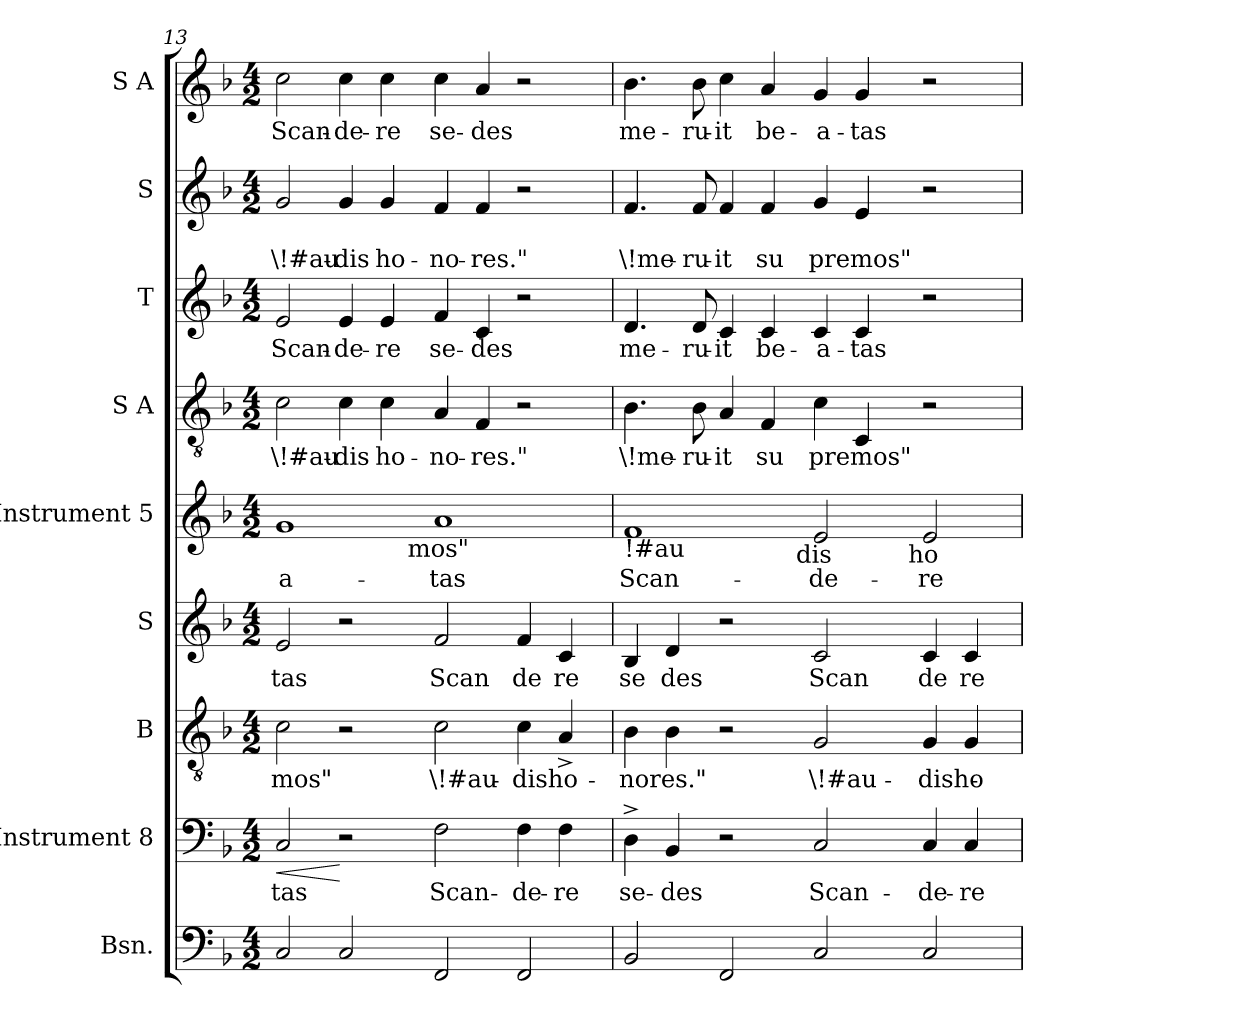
**kern	**kern	**text	**dynam	**kern	**text	**kern	**text	**kern	**text	**kern	**text	**kern	**text	**kern	**text	**text	**kern	**text
*part9	*part8	*part8	*part8	*part7	*part7	*part6	*part6	*part5	*part5	*part4	*part4	*part3	*part3	*part2	*part2	*part2	*part1	*part1
*staff9	*staff8	*staff8	*staff8	*staff7	*staff7	*staff6	*staff6	*staff5	*staff5	*staff4	*staff4	*staff3	*staff3	*staff2	*staff2	*staff2	*staff1	*staff1
*I"Bsn.	*I"Instrument 8	*	*	*I"B	*	*I"S	*	*I"Instrument 5	*	*I"S  A	*	*I"T	*	*I"S	*	*	*I"S  A	*
*I'Bsn.	*	*	*	*	*	*	*	*	*	*	*	*I'T	*	*I'S	*	*	*	*
*clefF4	*clefF4	*	*	*clefGv2	*	*clefG2	*	*clefG2	*	*clefGv2	*	*clefG2	*	*clefG2	*	*	*clefG2	*
*k[b-]	*k[b-]	*	*	*k[b-]	*	*k[b-]	*	*k[b-]	*	*k[b-]	*	*k[b-]	*	*k[b-]	*	*	*k[b-]	*
*F:	*F:	*	*	*F:	*	*F:	*	*F:	*	*F:	*	*F:	*	*F:	*	*	*F:	*
*M4/2	*M4/2	*	*	*M4/2	*	*M4/2	*	*M4/2	*	*M4/2	*	*M4/2	*	*M4/2	*	*	*M4/2	*
=13	=13	=13	=13	=13	=13	=13	=13	=13	=13	=13	=13	=13	=13	=13	=13	=13	=13	=13
!	!	!	!	!	!	!	!	!LO:TX:b:t=pre	!	!	!	!	!	!	!	!	!	!
!	!	!LO:LY:b:cj	!LO:HP:b	!	!LO:LY:b:cj	!	!LO:LY:b:cj	!	!LO:LY:b:cj	!	!LO:LY:b:cj	!	!LO:LY:b:cj	!	!	!LO:LY:b:cj	!	!LO:LY:b:cj
*	*	*	*	*	*	*	*	*^	*	*	*	*	*	*	*	*	*	*
2C/	2C/	-tas	<	2c\	-mos"	2e/	tas	1g	2..ryy	-a-	2c\	\!#au-	2e/	Scan-	2g/	.	\!#au-	2cc\	Scan-
!	!	!	!	!	!	!	!	!	!	!	!	!LO:LY:b:cj	!	!LO:LY:b:cj	!	!	!LO:LY:b:cj	!	!LO:LY:b:cj
2C/	2r	.	[	2r	.	2r	.	.	.	.	4c\	-dis	4e/	-de-	4g/	.	-dis	4cc\	-de-
!	!	!	!	!	!	!	!	!	!	!	!	!LO:LY:b:cj	!	!LO:LY:b:cj	!	!	!LO:LY:b:cj	!	!LO:LY:b:cj
.	.	.	.	.	.	.	.	.	.	.	4c\	ho-	4e/	-re	4g/	.	ho-	4cc\	-re
!	!	!	!	!	!	!	!	!	!LO:TX:b:t=mos"	!	!	!	!	!	!	!	!	!	!
.	.	.	.	.	.	.	.	.	1ryy	.	.	.	.	.	.	.	.	.	.
!	!	!LO:LY:b:cj	!	!	!LO:LY:b:cj	!	!LO:LY:b:cj	!	!	!LO:LY:b:cj	!	!LO:LY:b:cj	!	!LO:LY:b:cj	!	!	!LO:LY:b:cj	!	!LO:LY:b:cj
2FF/	2F\	Scan-	.	2c\	\!#au-	2f/	Scan	1a	.	-tas	4A/	-no-	4f/	se-	4f/	.	-no-	4cc\	se-
!	!	!	!	!	!	!	!	!	!	!	!	!LO:LY:b:cj	!	!LO:LY:b:cj	!	!	!LO:LY:b:cj	!	!LO:LY:b:cj
.	.	.	.	.	.	.	.	.	.	.	4F/	-res."	4c/	-des	4f/	.	-res."	4a/	-des
!	!	!LO:LY:b:cj	!	!	!LO:LY:b:cj	!	!LO:LY:b:cj	!	!	!	!	!	!	!	!	!	!	!	!
2FF/	4F\	-de-	.	4c\	-disho-	4f/	de	.	.	.	2r	.	2r	.	2r	.	.	2r	.
!	!	!LO:LY:b:cj	!	!	!	!	!LO:LY:b:cj	!	!	!	!	!	!	!	!	!	!	!	!
.	4F\	-re	.	4A^>/	.	4c/	re	.	.	.	.	.	.	.	.	.	.	.	.
.	.	.	.	.	.	.	.	.	8ryy	.	.	.	.	.	.	.	.	.	.
=14	=14	=14	=14	=14	=14	=14	=14	=14	=14	=14	=14	=14	=14	=14	=14	=14	=14	=14	=14
!	!	!	!	!	!	!	!	!LO:TX:b:t=!#au	!	!	!	!	!	!	!	!	!	!	!
!	!	!LO:LY:b:cj	!	!	!LO:LY:b	!	!LO:LY:b:cj	!	!	!LO:LY:b:cj	!	!LO:LY:b:cj	!	!LO:LY:b:cj	!	!	!LO:LY:b:cj	!	!LO:LY:b:cj
*	*	*	*	*	*	*	*	*	*^	*	*	*	*	*	*	*	*	*	*
2BB-/	4D^<\	se-	.	4B-\	-nores."	4B-/	se	1f	2...ryy	1ryy	Scan-	4.B-\	\!me-	4.d/	me-	4.f/	.	\!me-	4.b-\	me-
!	!	!LO:LY:b:cj	!	!	!	!	!LO:LY:b:cj	!	!	!	!	!	!	!	!	!	!	!	!	!
.	4BB-/	-des	.	4B-\	.	4d/	des	.	.	.	.	.	.	.	.	.	.	.	.	.
!	!	!	!	!	!	!	!	!	!	!	!	!	!LO:LY:b:cj	!	!LO:LY:b:cj	!	!	!LO:LY:b:cj	!	!LO:LY:b:cj
.	.	.	.	.	.	.	.	.	.	.	.	8B-\	-ru-	8d/	-ru-	8f/	.	-ru-	8b-\	-ru-
!	!	!	!	!	!	!	!	!	!	!	!	!	!LO:LY:b:cj	!	!LO:LY:b:cj	!	!	!LO:LY:b:cj	!	!LO:LY:b:cj
2FF/	2r	.	.	2r	.	2r	.	.	.	.	.	4A/	-it	4c/	-it	4f/	.	-it	4cc\	-it
!	!	!	!	!	!	!	!	!	!	!	!	!	!LO:LY:b:cj	!	!LO:LY:b:cj	!	!	!LO:LY:b:cj	!	!LO:LY:b:cj
.	.	.	.	.	.	.	.	.	.	.	.	4F/	su	4c/	be-	4f/	.	su	4a/	be-
!	!	!	!	!	!	!	!	!	!LO:TX:b:t=dis	!	!	!	!	!	!	!	!	!	!	!
.	.	.	.	.	.	.	.	.	1ryy	.	.	.	.	.	.	.	.	.	.	.
!	!	!LO:LY:b:cj	!	!	!LO:LY:b:cj	!	!LO:LY:b:cj	!	!	!	!LO:LY:b:cj	!	!LO:LY:b:cj	!	!LO:LY:b:cj	!	!	!LO:LY:b:cj	!	!LO:LY:b:cj
2C/	2C/	Scan-	.	2G/	\!#au-	2c/	Scan	2e/	.	4ryy	-de-	4c\	pre	4c/	-a-	4g/	.	pre	4g/	-a-
!	!	!	!	!	!	!	!	!	!	!	!	!	!LO:LY:b:cj	!	!LO:LY:b:cj	!	!	!LO:LY:b:cj	!	!LO:LY:b:cj
.	.	.	.	.	.	.	.	.	.	8ryy	.	4C/	mos"	4c/	-tas	4e/	.	mos"	4g/	-tas
.	.	.	.	.	.	.	.	.	.	16ryy	.	.	.	.	.	.	.	.	.	.
.	.	.	.	.	.	.	.	.	.	64ryy	.	.	.	.	.	.	.	.	.	.
!	!	!	!	!	!	!	!	!	!	!LO:TX:b:t=ho	!	!	!	!	!	!	!	!	!	!
.	.	.	.	.	.	.	.	.	.	2ryy	.	.	.	.	.	.	.	.	.	.
!	!	!LO:LY:b:cj	!	!	!LO:LY:b:cj	!	!LO:LY:b:cj	!	!	!	!LO:LY:b:cj	!	!	!	!	!	!	!	!	!
2C/	4C/	-de-	.	4G/	-disho-	4c/	de	2e/	.	.	-re	2r	.	2r	.	2r	.	.	2r	.
!	!	!LO:LY:b:cj	!	!	!	!	!LO:LY:b:cj	!	!	!	!	!	!	!	!	!	!	!	!	!
.	4C/	-re	.	4G/	.	4c/	re	.	.	.	.	.	.	.	.	.	.	.	.	.
.	.	.	.	.	.	.	.	.	16ryy	.	.	.	.	.	.	.	.	.	.	.
.	.	.	.	.	.	.	.	.	.	32.ryy	.	.	.	.	.	.	.	.	.	.
*	*	*	*	*	*	*	*	*v	*v	*v	*	*	*	*	*	*	*	*	*	*
=	=	=	=	=	=	=	=	=	=	=	=	=	=	=	=	=	=	=
*-	*-	*-	*-	*-	*-	*-	*-	*-	*-	*-	*-	*-	*-	*-	*-	*-	*-	*-
